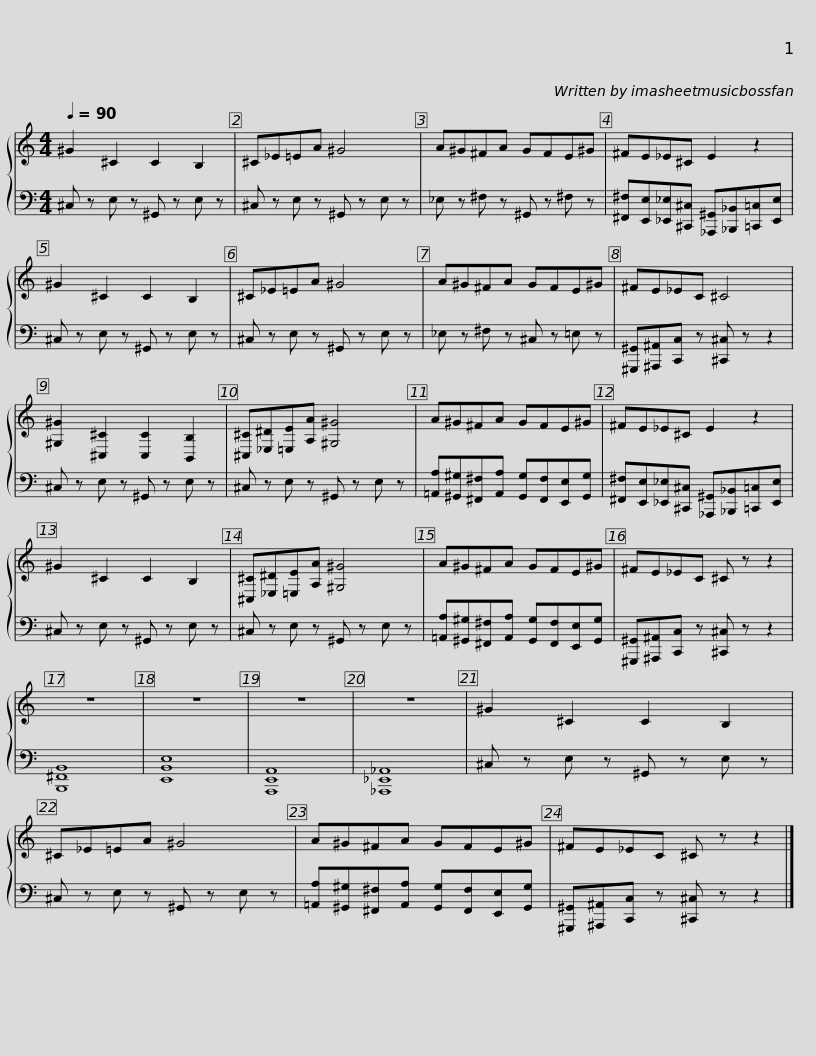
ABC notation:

X:1
%%score { 1 | 2 }
L:1/8
Q:1/4=90
M:4/4
I:linebreak $
K:C
V:1 treble
V:2 bass
V:1
 ^G2 ^C2 C2 B,2 | ^C_E=EA ^G4 | A^G^FA GFE^G |$ ^FE_E^C E2 z2 | ^G2 ^C2 C2 B,2 | %5
 ^C_E=EA ^G4 |$ A^G^FA GFE^G | ^FE_EC ^C4 | [^G,^G]2 [^C,^C]2 [C,C]2 [B,,B,]2 | [^C,^C][_E,^D][=E,E][A,A] [^G,^G]4 |$ %10
 A^G^FA GFE^G | ^FE_E^C E2 z2 | ^G2 ^C2 C2 B,2 |$ [^C,^C][_E,^D][=E,E][A,A] [^G,^G]4 | A^G^FA GFE^G | %15
 ^FE_EC ^C z z2 | z8 | z8 | z8 | z8 |$ %20
 ^G2 ^C2 C2 B,2 | ^C_E=EA ^G4 | A^G^FA GFE^G | ^FE_EC ^C z z2 |] %24
V:2
 ^C, z E, z ^G,, z E, z | ^C, z E, z ^G,, z E, z | _E, z ^F, z ^G,, z ^F, z |$ [^F,,^F,][E,,E,][_E,,_E,][^C,,^C,] [_A,,,^G,,][_B,,,_B,,][=C,,=C,][E,,E,] | ^C, z E, z ^G,, z E, z | %5
 ^C, z E, z ^G,, z E, z |$ _E, z ^F, z ^C, z =E, z | [^G,,,^G,,][^A,,,^A,,][C,,C,] z [^C,,^C,] z z2 | ^C, z E, z ^G,, z E, z | ^C, z E, z ^G,, z E, z |$ %10
 [=A,,A,][^G,,^G,][^F,,^F,][A,,A,] [G,,G,][F,,F,][E,,E,][G,,G,] | [^F,,^F,][E,,E,][_E,,_E,][^C,,^C,] [_A,,,^G,,][_B,,,_B,,][=C,,=C,][E,,E,] | ^C, z E, z ^G,, z E, z |$ ^C, z E, z ^G,, z E, z | [=A,,A,][^G,,^G,][^F,,^F,][A,,A,] [G,,G,][F,,F,][E,,E,][G,,G,] | %15
 [^G,,,^G,,][^A,,,^A,,][C,,C,] z [^C,,^C,] z z2 | [B,,,^F,,B,,]8 | [E,,B,,E,]8 | [A,,,E,,A,,]8 | [_A,,,_E,,_A,,]8 |$ %20
 ^C, z E, z ^G,, z E, z | ^C, z E, z ^G,, z E, z | [=A,,A,][^G,,^G,][^F,,^F,][A,,A,] [G,,G,][F,,F,][E,,E,][G,,G,] | [^G,,,^G,,][^A,,,^A,,][C,,C,] z [^C,,^C,] z z2 |] %24
